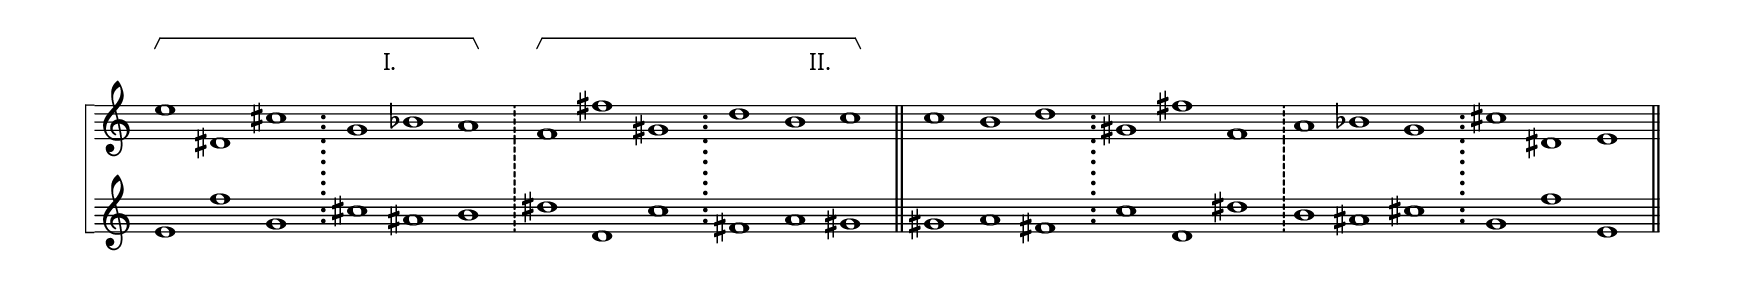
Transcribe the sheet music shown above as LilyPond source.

%{

  invención para cuarteto de cuerda
  Juan Carlos Paz
  1961

  Tone row as given in the reduction. P, R, I, and RI transforms shown, as Paz gives.

  Engraving by Andrew Bernard, April 2013

%}


\version "2.17.14"

%#(set-global-staff-size 14)

\paper {

  #(set-paper-size "a3")
 
  indent = #0
  left-margin = 16\mm
  right-margin = 16\mm


  % Fonts.
  #(define fonts
     (make-pango-font-tree
      "Mint Spirit No 2"
      "Nimbus Sans"
      "Luxi Mono"
      (/ staff-height pt 20)))

  ragged-right = ##f
}



PandR = \relative c'' {

  \time 12/1 % remove automatic barlines

  \accidentalStyle forget

  \override HorizontalBracket.direction = #UP
  \override HorizontalBracket.outside-staff-priority = #10
  \override TextScript.outside-staff-priority = ##f
  \override TextScript.Y-offset = #5

  %%
  %% P
  %%
  e1^\markup { \halign #-34 "I." } \startGroup dis, cis' \bar ";"
  g bes a^\markup { \halign #-33.5 "II." } \stopGroup \bar "!"
  f\startGroup fis' gis, \bar ";"
  d' b c\stopGroup \bar "||" |

  %%
  %% R
  %%
  c b d \bar ";" gis,fis' f, \bar "!" a bes g \bar ";" cis dis, e \bar "||" |
}

IandRI = \relative c'' {

  \time 12/1 % remove automatic barlines

  \accidentalStyle forget

  \override HorizontalBracket.direction = #UP
  \override HorizontalBracket.outside-staff-priority = #10
  \override TextScript.outside-staff-priority = ##f
  \override TextScript.Y-offset = #5

  %%
  %% I
  %%
  e,1 f' g, \bar ";"
  cis ais b \bar "!"
  dis d, c' \bar ";"
  fis, a gis \bar "||" |

  %%
  %% RI
  %%
  gis a fis \bar ";"
  c' d, dis'\bar "!"
  b ais cis \bar ";"
  g f' e, \bar "||" |
}


myReduction = #-2

\score {

  \new StaffGroup \with {
    \remove "Time_signature_engraver"
    fontsize = \myReduction
    \override StaffSymbol.staff-space = #(magstep myReduction)
  }
  {
    <<
      \set StaffGroup.systemStartDelimiter = #'SystemStartSquare
      \override Score.SystemStartBar.stencil = ##f

      \new Staff \with {
        \remove "Time_signature_engraver"
      }
      { \PandR }

      \new Staff \with {
        \remove "Time_signature_engraver"
      }
      { \IandRI }
    >>
  }

  \layout {
    
    %#(layout-set-staff-size 14)
    
    \context {
      \Score
      \remove "Bar_number_engraver"
    }

    \context {
      \Voice
      \consists "Horizontal_bracket_engraver"
    }
  }
}

